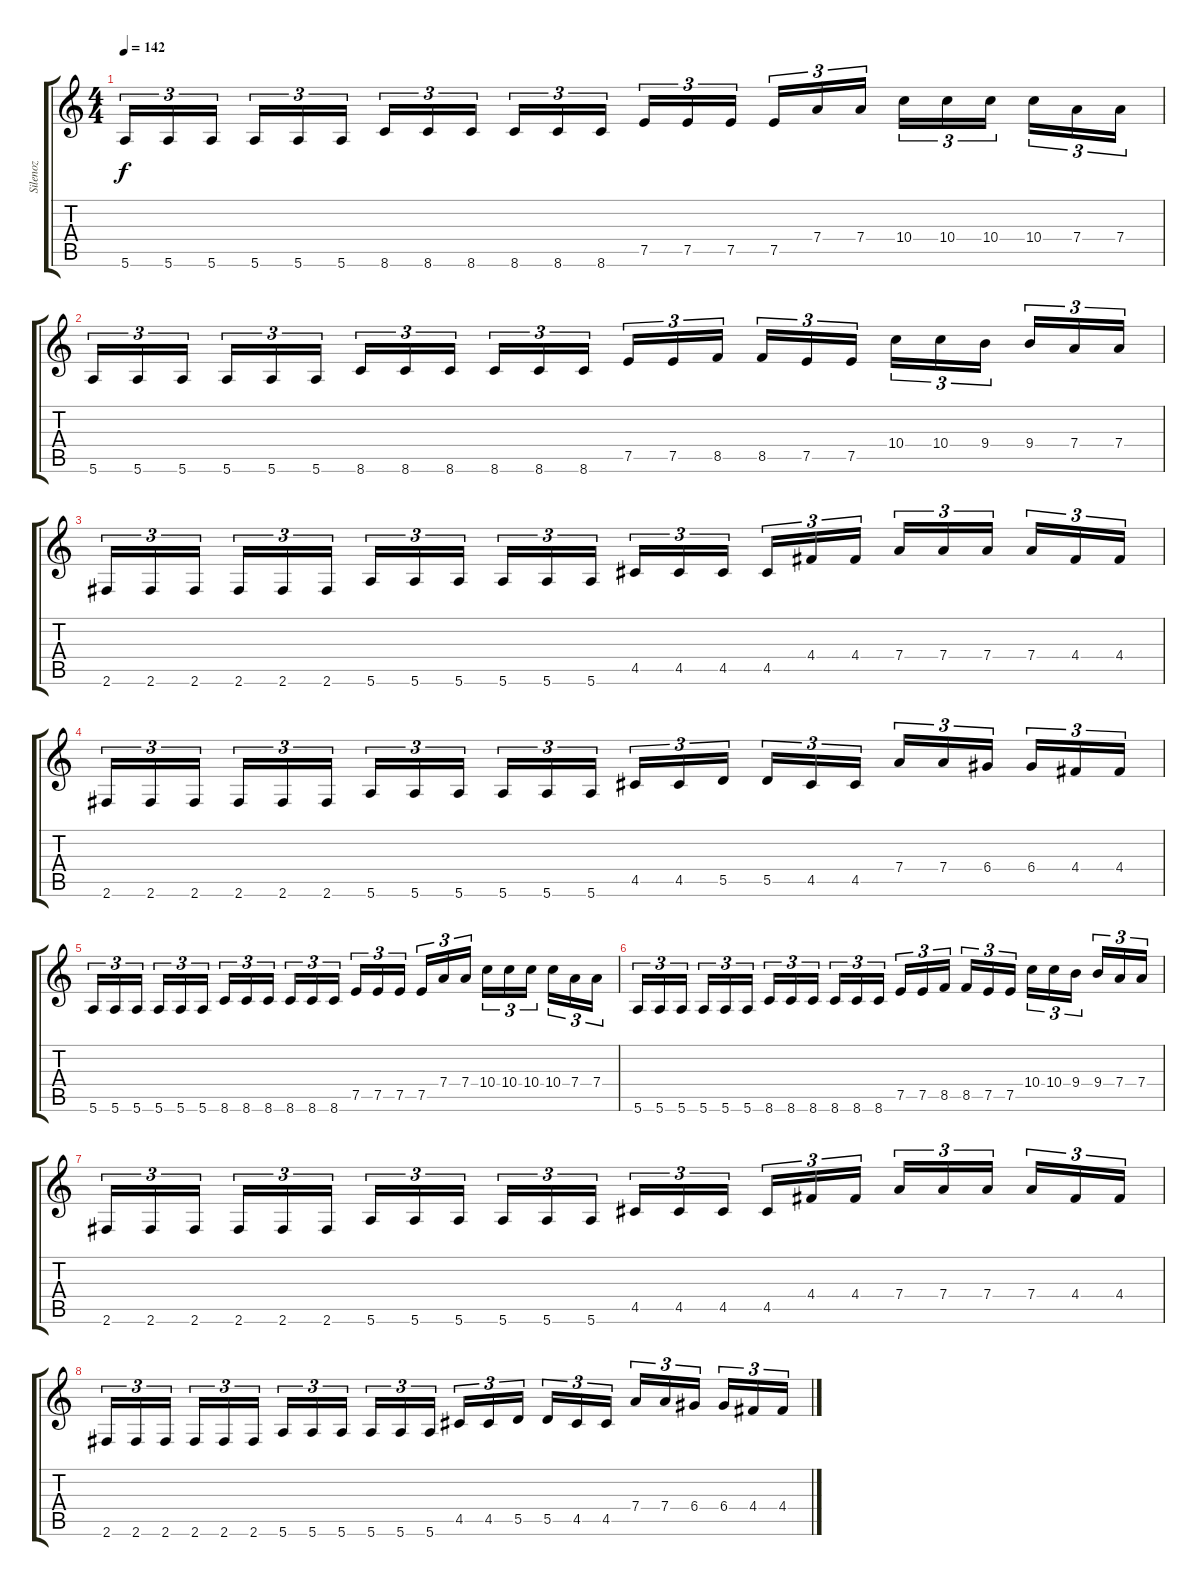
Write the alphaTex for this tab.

\track ("Silenoz" "Silenoz") {instrument distortionguitar}
\staff {score tabs}
\tuning (E4 B3 G3 D3 A2 E2) {hide}
\ts (4 4)
\tempo 142
\clef g2
\ks c
5.6.16{tu (3 2) dy f} 5.6.16{tu (3 2)} 5.6.16{tu (3 2)} 5.6.16{tu (3 2)} 5.6.16{tu (3 2)} 5.6.16{tu (3 2)} 8.6.16{tu (3 2)} 8.6.16{tu (3 2)} 8.6.16{tu (3 2)} 8.6.16{tu (3 2)} 8.6.16{tu (3 2)} 8.6.16{tu (3 2)} 7.5.16{tu (3 2)} 7.5.16{tu (3 2)} 7.5.16{tu (3 2)} 7.5.16{tu (3 2)} 7.4.16{tu (3 2)} 7.4.16{tu (3 2)} 10.4.16{tu (3 2)} 10.4.16{tu (3 2)} 10.4.16{tu (3 2)} 10.4.16{tu (3 2)} 7.4.16{tu (3 2)} 7.4.16{tu (3 2)} |
5.6.16{tu (3 2)} 5.6.16{tu (3 2)} 5.6.16{tu (3 2)} 5.6.16{tu (3 2)} 5.6.16{tu (3 2)} 5.6.16{tu (3 2)} 8.6.16{tu (3 2)} 8.6.16{tu (3 2)} 8.6.16{tu (3 2)} 8.6.16{tu (3 2)} 8.6.16{tu (3 2)} 8.6.16{tu (3 2)} 7.5.16{tu (3 2)} 7.5.16{tu (3 2)} 8.5.16{tu (3 2)} 8.5.16{tu (3 2)} 7.5.16{tu (3 2)} 7.5.16{tu (3 2)} 10.4.16{tu (3 2)} 10.4.16{tu (3 2)} 9.4.16{tu (3 2)} 9.4.16{tu (3 2)} 7.4.16{tu (3 2)} 7.4.16{tu (3 2)} |
2.6.16{tu (3 2)} 2.6.16{tu (3 2)} 2.6.16{tu (3 2)} 2.6.16{tu (3 2)} 2.6.16{tu (3 2)} 2.6.16{tu (3 2)} 5.6.16{tu (3 2)} 5.6.16{tu (3 2)} 5.6.16{tu (3 2)} 5.6.16{tu (3 2)} 5.6.16{tu (3 2)} 5.6.16{tu (3 2)} 4.5.16{tu (3 2)} 4.5.16{tu (3 2)} 4.5.16{tu (3 2)} 4.5.16{tu (3 2)} 4.4.16{tu (3 2)} 4.4.16{tu (3 2)} 7.4.16{tu (3 2)} 7.4.16{tu (3 2)} 7.4.16{tu (3 2)} 7.4.16{tu (3 2)} 4.4.16{tu (3 2)} 4.4.16{tu (3 2)} |
2.6.16{tu (3 2)} 2.6.16{tu (3 2)} 2.6.16{tu (3 2)} 2.6.16{tu (3 2)} 2.6.16{tu (3 2)} 2.6.16{tu (3 2)} 5.6.16{tu (3 2)} 5.6.16{tu (3 2)} 5.6.16{tu (3 2)} 5.6.16{tu (3 2)} 5.6.16{tu (3 2)} 5.6.16{tu (3 2)} 4.5.16{tu (3 2)} 4.5.16{tu (3 2)} 5.5.16{tu (3 2)} 5.5.16{tu (3 2)} 4.5.16{tu (3 2)} 4.5.16{tu (3 2)} 7.4.16{tu (3 2)} 7.4.16{tu (3 2)} 6.4.16{tu (3 2)} 6.4.16{tu (3 2)} 4.4.16{tu (3 2)} 4.4.16{tu (3 2)} |
5.6.16{tu (3 2)} 5.6.16{tu (3 2)} 5.6.16{tu (3 2)} 5.6.16{tu (3 2)} 5.6.16{tu (3 2)} 5.6.16{tu (3 2)} 8.6.16{tu (3 2)} 8.6.16{tu (3 2)} 8.6.16{tu (3 2)} 8.6.16{tu (3 2)} 8.6.16{tu (3 2)} 8.6.16{tu (3 2)} 7.5.16{tu (3 2)} 7.5.16{tu (3 2)} 7.5.16{tu (3 2)} 7.5.16{tu (3 2)} 7.4.16{tu (3 2)} 7.4.16{tu (3 2)} 10.4.16{tu (3 2)} 10.4.16{tu (3 2)} 10.4.16{tu (3 2)} 10.4.16{tu (3 2)} 7.4.16{tu (3 2)} 7.4.16{tu (3 2)} |
5.6.16{tu (3 2)} 5.6.16{tu (3 2)} 5.6.16{tu (3 2)} 5.6.16{tu (3 2)} 5.6.16{tu (3 2)} 5.6.16{tu (3 2)} 8.6.16{tu (3 2)} 8.6.16{tu (3 2)} 8.6.16{tu (3 2)} 8.6.16{tu (3 2)} 8.6.16{tu (3 2)} 8.6.16{tu (3 2)} 7.5.16{tu (3 2)} 7.5.16{tu (3 2)} 8.5.16{tu (3 2)} 8.5.16{tu (3 2)} 7.5.16{tu (3 2)} 7.5.16{tu (3 2)} 10.4.16{tu (3 2)} 10.4.16{tu (3 2)} 9.4.16{tu (3 2)} 9.4.16{tu (3 2)} 7.4.16{tu (3 2)} 7.4.16{tu (3 2)} |
2.6.16{tu (3 2)} 2.6.16{tu (3 2)} 2.6.16{tu (3 2)} 2.6.16{tu (3 2)} 2.6.16{tu (3 2)} 2.6.16{tu (3 2)} 5.6.16{tu (3 2)} 5.6.16{tu (3 2)} 5.6.16{tu (3 2)} 5.6.16{tu (3 2)} 5.6.16{tu (3 2)} 5.6.16{tu (3 2)} 4.5.16{tu (3 2)} 4.5.16{tu (3 2)} 4.5.16{tu (3 2)} 4.5.16{tu (3 2)} 4.4.16{tu (3 2)} 4.4.16{tu (3 2)} 7.4.16{tu (3 2)} 7.4.16{tu (3 2)} 7.4.16{tu (3 2)} 7.4.16{tu (3 2)} 4.4.16{tu (3 2)} 4.4.16{tu (3 2)} |
2.6.16{tu (3 2)} 2.6.16{tu (3 2)} 2.6.16{tu (3 2)} 2.6.16{tu (3 2)} 2.6.16{tu (3 2)} 2.6.16{tu (3 2)} 5.6.16{tu (3 2)} 5.6.16{tu (3 2)} 5.6.16{tu (3 2)} 5.6.16{tu (3 2)} 5.6.16{tu (3 2)} 5.6.16{tu (3 2)} 4.5.16{tu (3 2)} 4.5.16{tu (3 2)} 5.5.16{tu (3 2)} 5.5.16{tu (3 2)} 4.5.16{tu (3 2)} 4.5.16{tu (3 2)} 7.4.16{tu (3 2)} 7.4.16{tu (3 2)} 6.4.16{tu (3 2)} 6.4.16{tu (3 2)} 4.4.16{tu (3 2)} 4.4.16{tu (3 2)}
